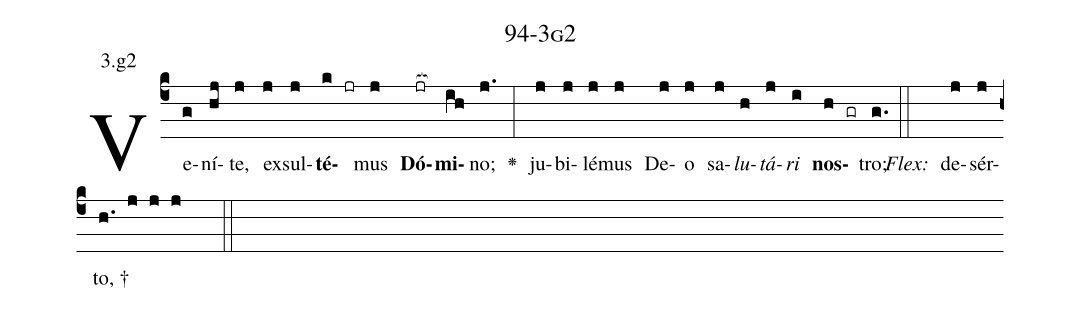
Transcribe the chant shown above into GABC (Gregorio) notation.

name: 94-3g2;
annotation: 3.g2;
%%
(c4)Ve(g)ní(hj)te,(j) ex(j)sul(j)<b>té</b>(k jr)mus(j) <b>Dó</b>(jr[ocb:1{])<b>mi</b>(ih[ocb:0}])no;(j.) <v>\greheightstar</v>(:) ju(j)bi(j)lé(j)mus(j) De(j)o(j) sa(j)<i>lu</i>(h)<i>tá</i>(j)<i>ri</i>(i) <b>nos</b>(h gr)tro;(g.) (::)
<i>Flex:</i>()  de(j)sér(j)to, †(h. j j j  ::)

%E(j) u(h) o(j) u(i) a(h) e.(g.) (::)
